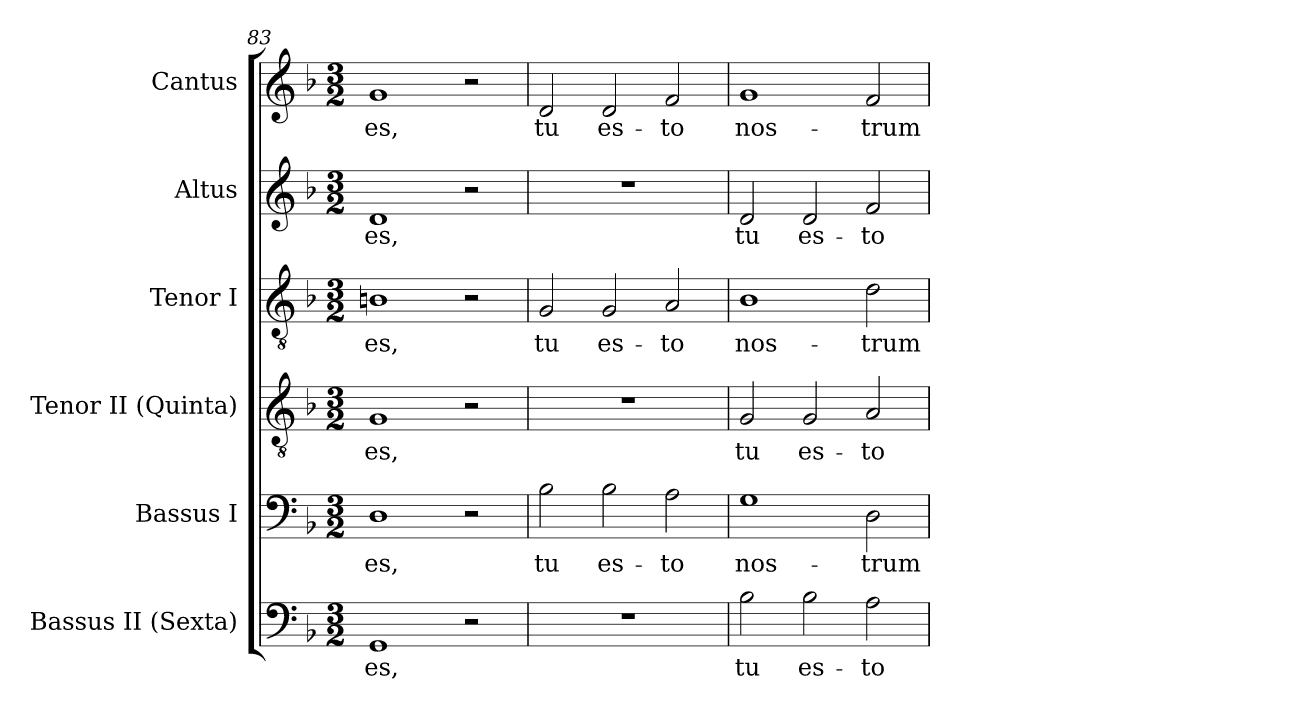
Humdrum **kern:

**kern	**text	**kern	**text	**kern	**text	**kern	**text	**kern	**text	**kern	**text
*part6	*part6	*part5	*part5	*part4	*part4	*part3	*part3	*part2	*part2	*part1	*part1
*staff6	*staff6	*staff5	*staff5	*staff4	*staff4	*staff3	*staff3	*staff2	*staff2	*staff1	*staff1
*I"Bassus II (Sexta)	*	*I"Bassus I	*	*I"Tenor II (Quinta)	*	*I"Tenor I	*	*I"Altus	*	*I"Cantus	*
*I'B.	*	*I'B.	*	*I'T.	*	*I'T.	*	*I'A.	*	*	*
*clefF4	*	*clefF4	*	*clefGv2	*	*clefGv2	*	*clefG2	*	*clefG2	*
*	*	*	*	*ITrd7c12	*	*ITrd7c12	*	*	*	*	*
*k[b-]	*	*k[b-]	*	*k[b-]	*	*k[b-]	*	*k[b-]	*	*k[b-]	*
*F:	*	*F:	*	*F:	*	*F:	*	*F:	*	*F:	*
*M3/2	*	*M3/2	*	*M3/2	*	*M3/2	*	*M3/2	*	*M3/2	*
=83	=83	=83	=83	=83	=83	=83	=83	=83	=83	=83	=83
!	!LO:LY:b:color=#000000	!	!	!	!	!	!	!	!	!	!
!	!	!	!LO:LY:b:color=#000000	!	!	!	!	!	!	!	!
!	!	!	!	!	!LO:LY:b:color=#000000	!	!	!	!	!	!
!	!	!	!	!	!	!	!LO:LY:b:color=#000000	!	!	!	!
!	!	!	!	!	!	!	!	!	!LO:LY:b:color=#000000	!	!
!	!	!	!	!	!	!	!	!	!	!	!LO:LY:b:color=#000000
1GGi	-es,	1Di	-es,	1GGi	-es,	1BBni	-es,	1di	-es,	1gi	-es,
2r	.	2r	.	2r	.	2r	.	2r	.	2r	.
=84	=84	=84	=84	=84	=84	=84	=84	=84	=84	=84	=84
!LO:N:vis=1	!	!	!	!	!	!	!	!	!	!	!
!	!	!	!LO:LY:b:color=#000000	!LO:N:vis=1	!	!	!	!	!	!	!
!	!	!	!	!	!	!	!LO:LY:b:color=#000000	!LO:N:vis=1	!	!	!
!	!	!	!	!	!	!	!	!	!	!	!LO:LY:b:color=#000000
1.r	.	2B-i\	tu	1.r	.	2GGi/	tu	1.r	.	2di/	tu
!	!	!	!LO:LY:b:color=#000000	!	!	!	!	!	!	!	!
!	!	!	!	!	!	!	!LO:LY:b:color=#000000	!	!	!	!
!	!	!	!	!	!	!	!	!	!	!	!LO:LY:b:color=#000000
.	.	2B-i\	es-	.	.	2GGi/	es-	.	.	2di/	es-
!	!	!	!LO:LY:b:color=#000000	!	!	!	!	!	!	!	!
!	!	!	!	!	!	!	!LO:LY:b:color=#000000	!	!	!	!
!	!	!	!	!	!	!	!	!	!	!	!LO:LY:b:color=#000000
.	.	2Ai\	-to	.	.	2AAi/	-to	.	.	2fi/	-to
!!LO:LB:g=z
=85	=85	=85	=85	=85	=85	=85	=85	=85	=85	=85	=85
!	!LO:LY:b:color=#000000	!	!	!	!	!	!	!	!	!	!
!	!	!	!LO:LY:b:color=#000000	!	!	!	!	!	!	!	!
!	!	!	!	!	!LO:LY:b:color=#000000	!	!	!	!	!	!
!	!	!	!	!	!	!	!LO:LY:b:color=#000000	!	!	!	!
!	!	!	!	!	!	!	!	!	!LO:LY:b:color=#000000	!	!
!	!	!	!	!	!	!	!	!	!	!	!LO:LY:b:color=#000000
2B-i\	tu	1Gi	nos-	2GGi/	tu	1BB-i	nos-	2di/	tu	1gi	nos-
!	!LO:LY:b:color=#000000	!	!	!	!	!	!	!	!	!	!
!	!	!	!	!	!LO:LY:b:color=#000000	!	!	!	!	!	!
!	!	!	!	!	!	!	!	!	!LO:LY:b:color=#000000	!	!
2B-i\	es-	.	.	2GGi/	es-	.	.	2di/	es-	.	.
!	!LO:LY:b:color=#000000	!	!	!	!	!	!	!	!	!	!
!	!	!	!LO:LY:b:color=#000000	!	!	!	!	!	!	!	!
!	!	!	!	!	!LO:LY:b:color=#000000	!	!	!	!	!	!
!	!	!	!	!	!	!	!LO:LY:b:color=#000000	!	!	!	!
!	!	!	!	!	!	!	!	!	!LO:LY:b:color=#000000	!	!
!	!	!	!	!	!	!	!	!	!	!	!LO:LY:b:color=#000000
2Ai\	-to	2Di\	-trum	2AAi/	-to	2Di\	-trum	2fi/	-to	2fi/	-trum
=	=	=	=	=	=	=	=	=	=	=	=
*-	*-	*-	*-	*-	*-	*-	*-	*-	*-	*-	*-
